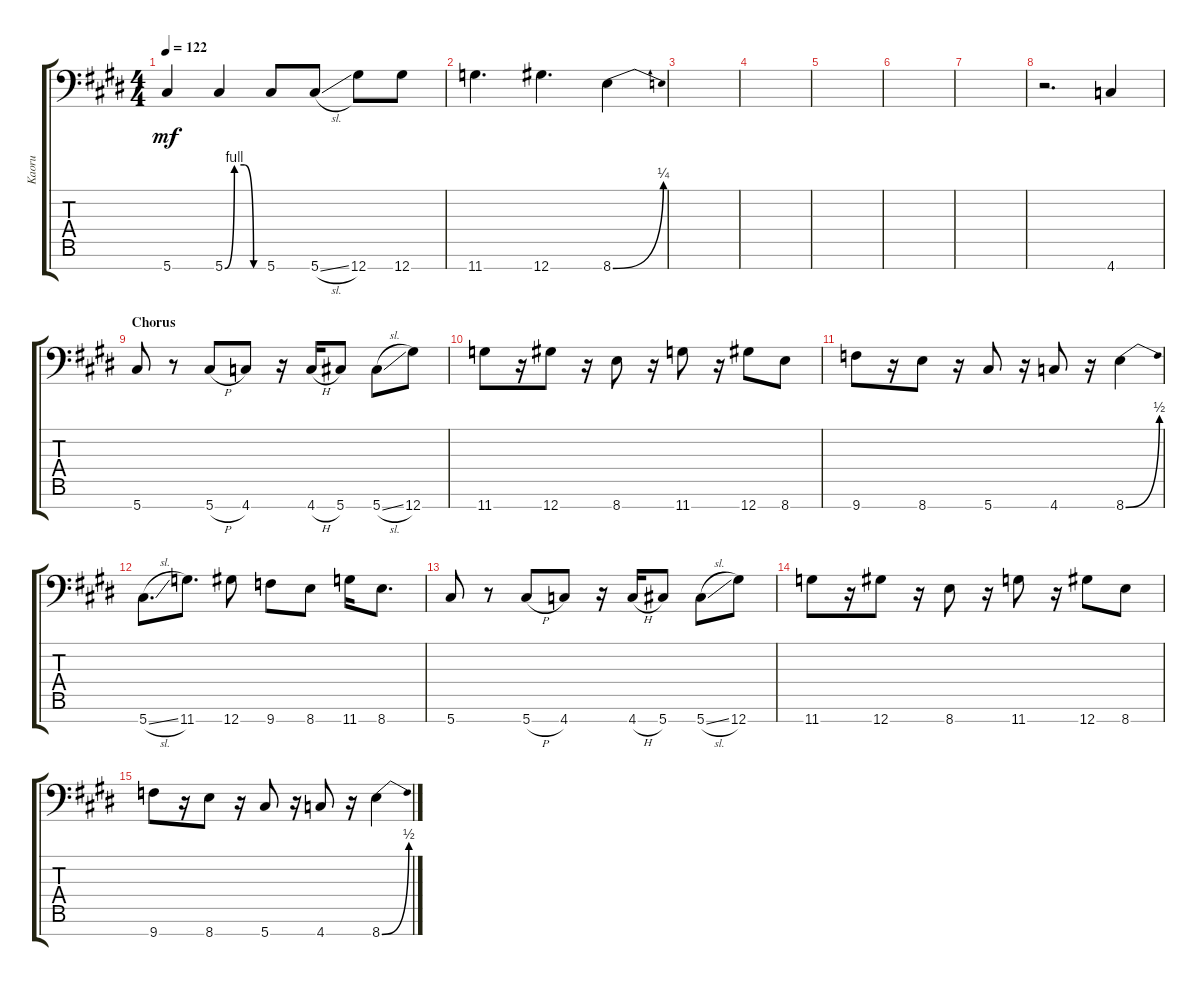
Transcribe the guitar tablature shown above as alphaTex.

\track ("Kaoru" "Kaoru") {instrument electricguitarjazz}
\staff {score tabs}
\tuning (Eb4 Bb3 Gb3 Db3 Ab2 Db2 Ab1) {hide}
\ts (4 4)
\tempo 122
\clef f4
\ks c#minor
5.7.4{dy mf} 5.7{be (custom 0 0 15 4 30 4 45 0 60 0)}.4 5.7.8 5.7{sl}.8 12.7.8 12.7.8 |
11.7.4{d} 12.7.4{d} 8.7{be (bend 0 0 60 1)}.4 |
|
|
|
|
|
r.2{d} 4.7.4 |
\section ("" "Chorus")
5.7.8 r.8 5.7{h}.8 4.7.8 r.16 4.7{h}.16 5.7.8 5.7{sl}.8 12.7.8 |
11.7.8 r.16 12.7.8 r.16 8.7.8 r.16 11.7.8 r.16 12.7.8 8.7.8 |
9.7.8 r.16 8.7.8 r.16 5.7.8 r.16 4.7.8 r.16 8.7{be (bend 0 0 60 2)}.4 |
5.7{sl}.8{d} 11.7.8{d} 12.7.8 9.7.8 8.7.8 11.7.16 8.7.8{d} |
5.7.8 r.8 5.7{h}.8 4.7.8 r.16 4.7{h}.16 5.7.8 5.7{sl}.8 12.7.8 |
11.7.8 r.16 12.7.8 r.16 8.7.8 r.16 11.7.8 r.16 12.7.8 8.7.8 |
9.7.8 r.16 8.7.8 r.16 5.7.8 r.16 4.7.8 r.16 8.7{be (bend 0 0 60 2)}.4
